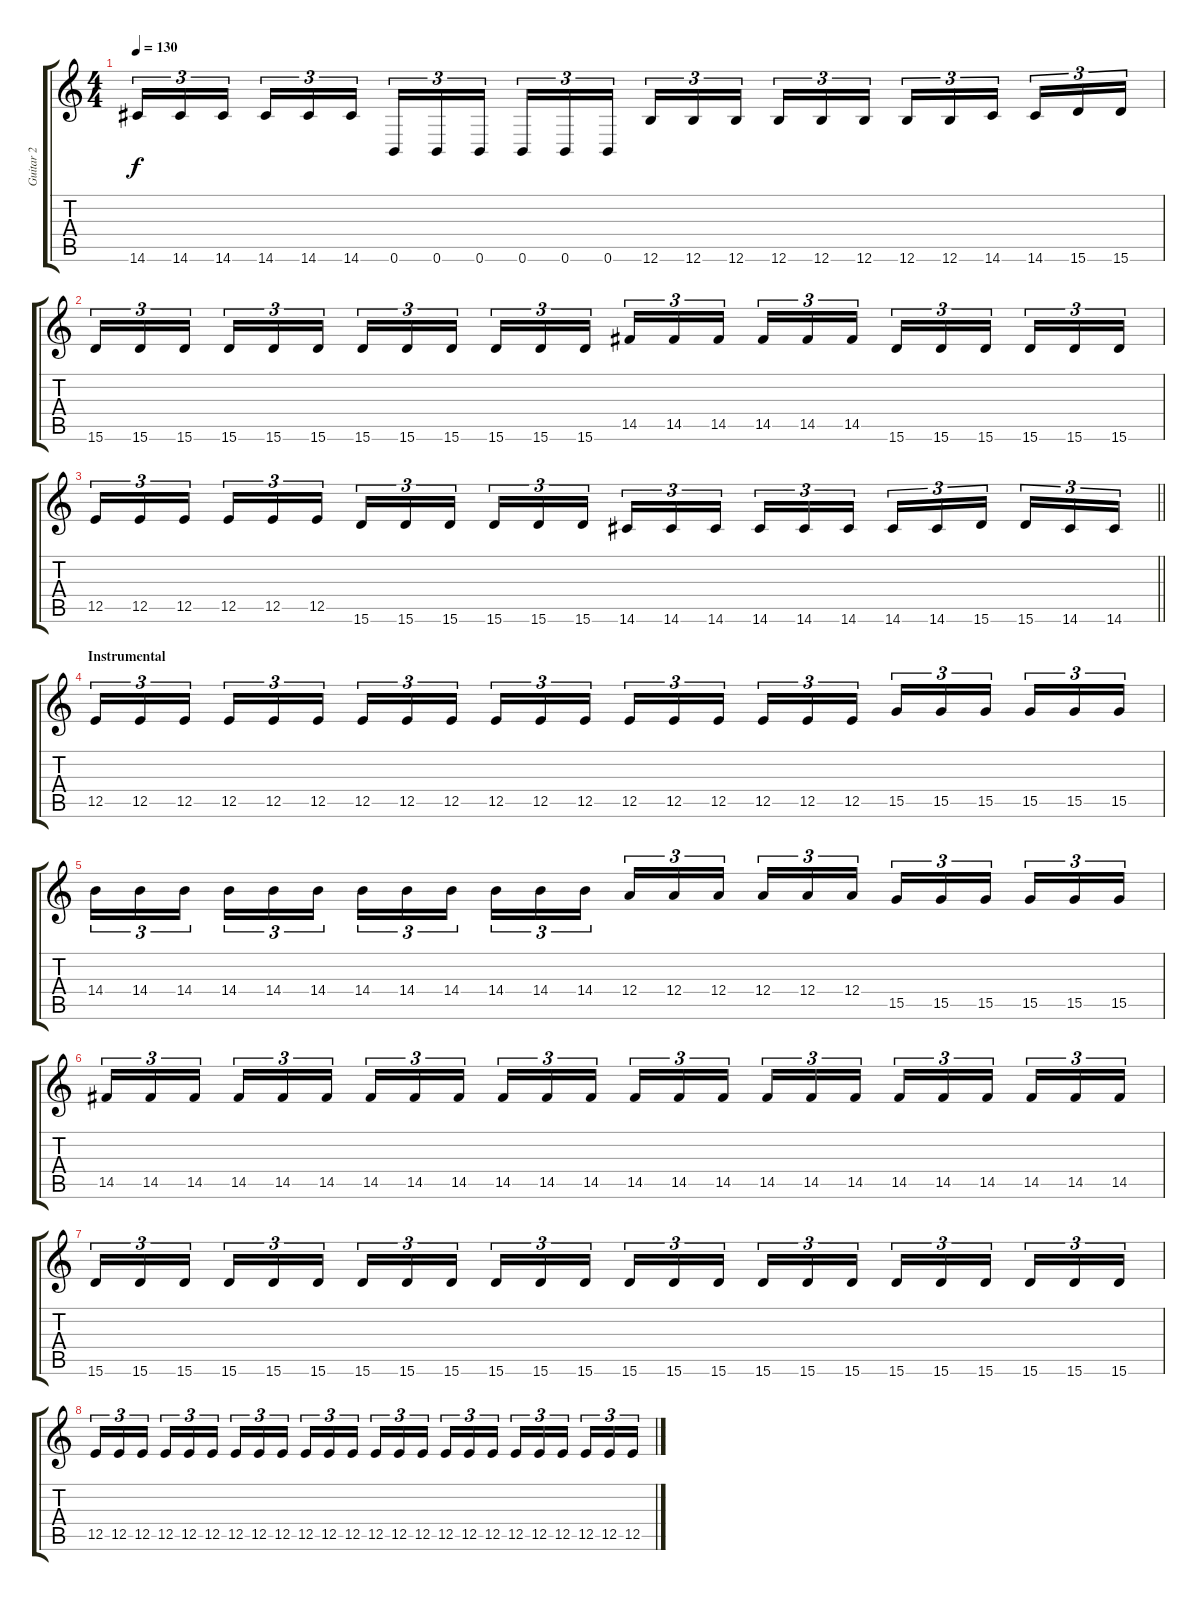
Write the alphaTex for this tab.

\track ("Guitar 2" "Guitar 2") {instrument overdrivenguitar}
\staff {score tabs}
\tuning (B3 Gb3 D3 A2 E2 B1) {hide}
\ts (4 4)
\tempo 130
\clef g2
\ks c
14.6.16{tu (3 2) dy f} 14.6.16{tu (3 2)} 14.6.16{tu (3 2) beam splitsecondary} 14.6.16{tu (3 2)} 14.6.16{tu (3 2)} 14.6.16{tu (3 2)} 0.6.16{tu (3 2)} 0.6.16{tu (3 2)} 0.6.16{tu (3 2) beam splitsecondary} 0.6.16{tu (3 2)} 0.6.16{tu (3 2)} 0.6.16{tu (3 2)} 12.6.16{tu (3 2)} 12.6.16{tu (3 2)} 12.6.16{tu (3 2) beam splitsecondary} 12.6.16{tu (3 2)} 12.6.16{tu (3 2)} 12.6.16{tu (3 2)} 12.6.16{tu (3 2)} 12.6.16{tu (3 2)} 14.6.16{tu (3 2) beam splitsecondary} 14.6.16{tu (3 2)} 15.6.16{tu (3 2)} 15.6.16{tu (3 2)} |
15.6.16{tu (3 2)} 15.6.16{tu (3 2)} 15.6.16{tu (3 2) beam splitsecondary} 15.6.16{tu (3 2)} 15.6.16{tu (3 2)} 15.6.16{tu (3 2)} 15.6.16{tu (3 2)} 15.6.16{tu (3 2)} 15.6.16{tu (3 2) beam splitsecondary} 15.6.16{tu (3 2)} 15.6.16{tu (3 2)} 15.6.16{tu (3 2)} 14.5.16{tu (3 2)} 14.5.16{tu (3 2)} 14.5.16{tu (3 2) beam splitsecondary} 14.5.16{tu (3 2)} 14.5.16{tu (3 2)} 14.5.16{tu (3 2)} 15.6.16{tu (3 2)} 15.6.16{tu (3 2)} 15.6.16{tu (3 2) beam splitsecondary} 15.6.16{tu (3 2)} 15.6.16{tu (3 2)} 15.6.16{tu (3 2)} |
\barLineRight lightlight
12.5.16{tu (3 2)} 12.5.16{tu (3 2)} 12.5.16{tu (3 2) beam splitsecondary} 12.5.16{tu (3 2)} 12.5.16{tu (3 2)} 12.5.16{tu (3 2)} 15.6.16{tu (3 2)} 15.6.16{tu (3 2)} 15.6.16{tu (3 2) beam splitsecondary} 15.6.16{tu (3 2)} 15.6.16{tu (3 2)} 15.6.16{tu (3 2)} 14.6.16{tu (3 2)} 14.6.16{tu (3 2)} 14.6.16{tu (3 2) beam splitsecondary} 14.6.16{tu (3 2)} 14.6.16{tu (3 2)} 14.6.16{tu (3 2)} 14.6.16{tu (3 2)} 14.6.16{tu (3 2)} 15.6.16{tu (3 2) beam splitsecondary} 15.6.16{tu (3 2)} 14.6.16{tu (3 2)} 14.6.16{tu (3 2)} |
\section ("" "Instrumental")
12.5.16{tu (3 2)} 12.5.16{tu (3 2)} 12.5.16{tu (3 2) beam splitsecondary} 12.5.16{tu (3 2)} 12.5.16{tu (3 2)} 12.5.16{tu (3 2)} 12.5.16{tu (3 2)} 12.5.16{tu (3 2)} 12.5.16{tu (3 2) beam splitsecondary} 12.5.16{tu (3 2)} 12.5.16{tu (3 2)} 12.5.16{tu (3 2)} 12.5.16{tu (3 2)} 12.5.16{tu (3 2)} 12.5.16{tu (3 2) beam splitsecondary} 12.5.16{tu (3 2)} 12.5.16{tu (3 2)} 12.5.16{tu (3 2)} 15.5.16{tu (3 2)} 15.5.16{tu (3 2)} 15.5.16{tu (3 2) beam splitsecondary} 15.5.16{tu (3 2)} 15.5.16{tu (3 2)} 15.5.16{tu (3 2)} |
14.4.16{tu (3 2)} 14.4.16{tu (3 2)} 14.4.16{tu (3 2) beam splitsecondary} 14.4.16{tu (3 2)} 14.4.16{tu (3 2)} 14.4.16{tu (3 2)} 14.4.16{tu (3 2)} 14.4.16{tu (3 2)} 14.4.16{tu (3 2) beam splitsecondary} 14.4.16{tu (3 2)} 14.4.16{tu (3 2)} 14.4.16{tu (3 2)} 12.4.16{tu (3 2)} 12.4.16{tu (3 2)} 12.4.16{tu (3 2) beam splitsecondary} 12.4.16{tu (3 2)} 12.4.16{tu (3 2)} 12.4.16{tu (3 2)} 15.5.16{tu (3 2)} 15.5.16{tu (3 2)} 15.5.16{tu (3 2) beam splitsecondary} 15.5.16{tu (3 2)} 15.5.16{tu (3 2)} 15.5.16{tu (3 2)} |
14.5.16{tu (3 2)} 14.5.16{tu (3 2)} 14.5.16{tu (3 2) beam splitsecondary} 14.5.16{tu (3 2)} 14.5.16{tu (3 2)} 14.5.16{tu (3 2)} 14.5.16{tu (3 2)} 14.5.16{tu (3 2)} 14.5.16{tu (3 2) beam splitsecondary} 14.5.16{tu (3 2)} 14.5.16{tu (3 2)} 14.5.16{tu (3 2)} 14.5.16{tu (3 2)} 14.5.16{tu (3 2)} 14.5.16{tu (3 2) beam splitsecondary} 14.5.16{tu (3 2)} 14.5.16{tu (3 2)} 14.5.16{tu (3 2)} 14.5.16{tu (3 2)} 14.5.16{tu (3 2)} 14.5.16{tu (3 2) beam splitsecondary} 14.5.16{tu (3 2)} 14.5.16{tu (3 2)} 14.5.16{tu (3 2)} |
15.6.16{tu (3 2)} 15.6.16{tu (3 2)} 15.6.16{tu (3 2) beam splitsecondary} 15.6.16{tu (3 2)} 15.6.16{tu (3 2)} 15.6.16{tu (3 2)} 15.6.16{tu (3 2)} 15.6.16{tu (3 2)} 15.6.16{tu (3 2) beam splitsecondary} 15.6.16{tu (3 2)} 15.6.16{tu (3 2)} 15.6.16{tu (3 2)} 15.6.16{tu (3 2)} 15.6.16{tu (3 2)} 15.6.16{tu (3 2) beam splitsecondary} 15.6.16{tu (3 2)} 15.6.16{tu (3 2)} 15.6.16{tu (3 2)} 15.6.16{tu (3 2)} 15.6.16{tu (3 2)} 15.6.16{tu (3 2) beam splitsecondary} 15.6.16{tu (3 2)} 15.6.16{tu (3 2)} 15.6.16{tu (3 2)} |
12.5.16{tu (3 2)} 12.5.16{tu (3 2)} 12.5.16{tu (3 2) beam splitsecondary} 12.5.16{tu (3 2)} 12.5.16{tu (3 2)} 12.5.16{tu (3 2)} 12.5.16{tu (3 2)} 12.5.16{tu (3 2)} 12.5.16{tu (3 2) beam splitsecondary} 12.5.16{tu (3 2)} 12.5.16{tu (3 2)} 12.5.16{tu (3 2)} 12.5.16{tu (3 2)} 12.5.16{tu (3 2)} 12.5.16{tu (3 2) beam splitsecondary} 12.5.16{tu (3 2)} 12.5.16{tu (3 2)} 12.5.16{tu (3 2)} 12.5.16{tu (3 2)} 12.5.16{tu (3 2)} 12.5.16{tu (3 2) beam splitsecondary} 12.5.16{tu (3 2)} 12.5.16{tu (3 2)} 12.5.16{tu (3 2)}
